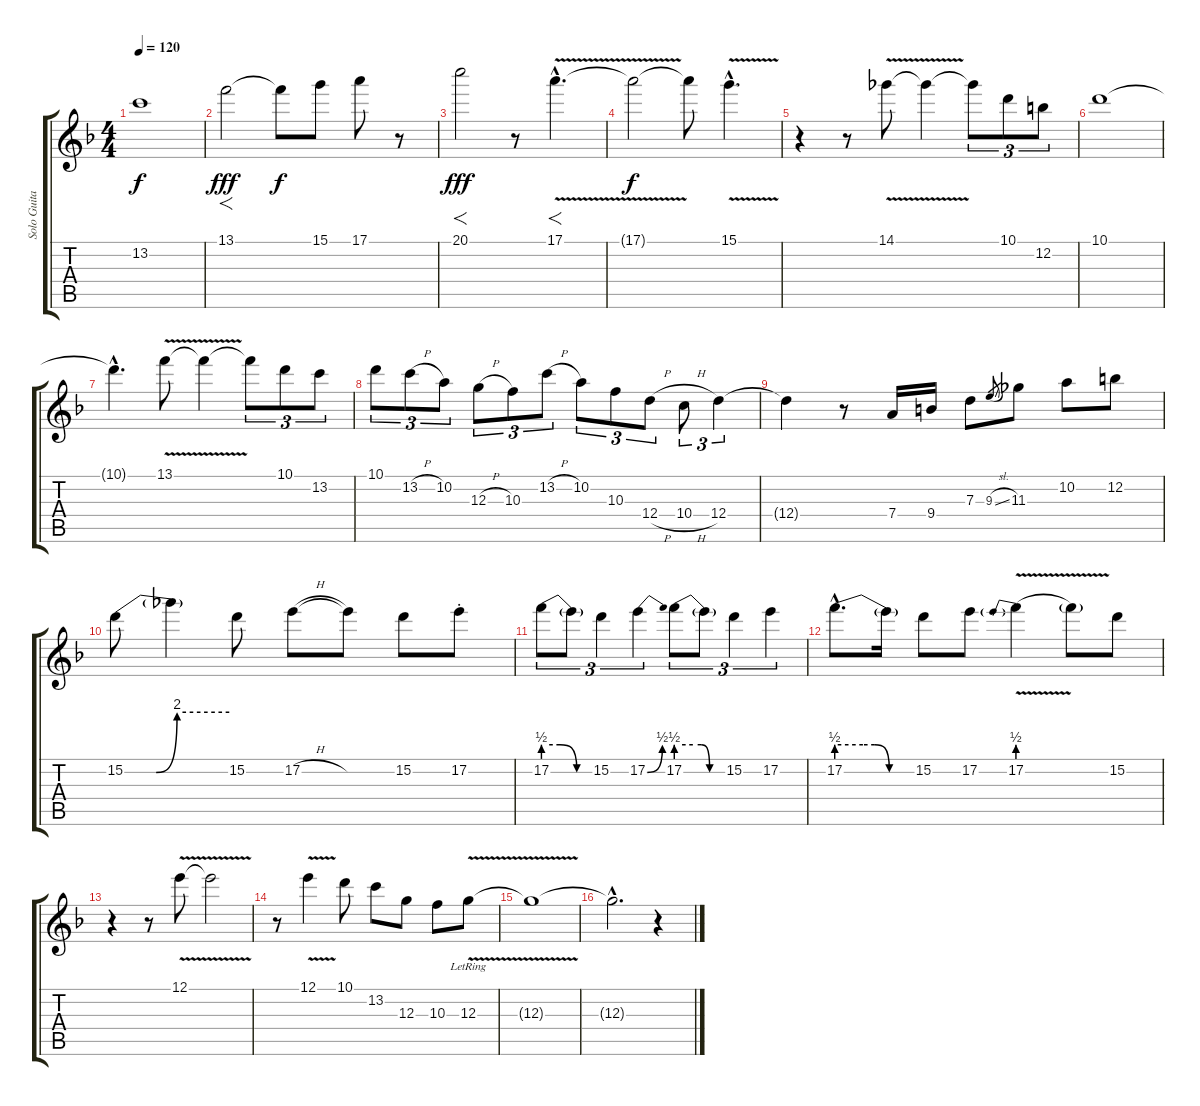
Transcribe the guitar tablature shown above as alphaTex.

\track ("Solo Guitar (Standard)" "Solo Guita") {instrument electricguitarjazz}
\staff {score tabs}
\tuning (E4 B3 G3 D3 A2 E2) {hide}
\ts (4 4)
\tempo 120
\clef g2
\ks f
13.2{t}.1{dy f} |
13.1.2{f dy fff} 13.1{t}.8{dy f} 15.1.8 17.1.8 r.8 |
20.1.2{f dy fff} r.8 17.1{v hac}.4{f d} |
17.1{t}.2{dy f} 17.1{t}.8 15.1{v hac}.4{d} |
r.4 r.8 14.1{v}.8 14.1{t}.4 14.1{t}.8{tu (3 2)} 10.1.8{tu (3 2)} 12.2.8{tu (3 2)} |
10.1.1 |
10.1{hac t}.4{d} 13.1{v}.8 13.1{t}.4 13.1{t}.8{tu (3 2)} 10.1.8{tu (3 2)} 13.2.8{tu (3 2)} |
10.1.8{tu (3 2)} 13.2{h}.8{tu (3 2)} 10.2.8{tu (3 2)} 12.3{h}.8{tu (3 2)} 10.3.8{tu (3 2)} 13.2{h}.8{tu (3 2)} 10.2.8{tu (3 2)} 10.3.8{tu (3 2)} 12.4{h}.8{tu (3 2)} 10.4{h}.8{tu (3 2)} 12.4.4{tu (3 2)} |
12.4{t}.4 r.8 7.4.16 9.4.16 7.3.8 9.3{sl}.8{gr} 11.3.8 10.2.8 12.2.8 |
15.2{be (custom 0 0 18 0 30 8 60 8)}.8 15.2{t}.4 15.2.8 17.2{h}.8 17.2{t}.8 15.2.8 17.2{st}.8 |
17.2{be (custom 0 2 20 2 40 0 60 0)}.8{tu (3 2)} 17.2{t}.8{tu (3 2)} 15.2.4{tu (3 2)} 17.2{be (bend 0 0 60 2)}.4{tu (3 2)} 17.2{be (custom 0 2 20 2 30 2 40 0 60 0)}.8{tu (3 2)} 17.2{t}.8{tu (3 2)} 15.2.4{tu (3 2)} 17.2.4{tu (3 2)} |
17.2{be (custom 0 2 20 2 29 2 40 0 60 0) hac}.8{d} 17.2{t}.16 15.2.8 17.2.8 17.2{be (prebend 0 2 60 2) v}.4 17.2{t}.8 15.2.8 |
r.4 r.8 12.1{v}.8 12.1{t}.2 |
r.8 12.1{v}.4 10.1.8 13.2.8 12.3.8 10.3.8 12.3{v lr}.8 |
12.3{t}.1 |
12.3{hac t}.2{d} r.4
